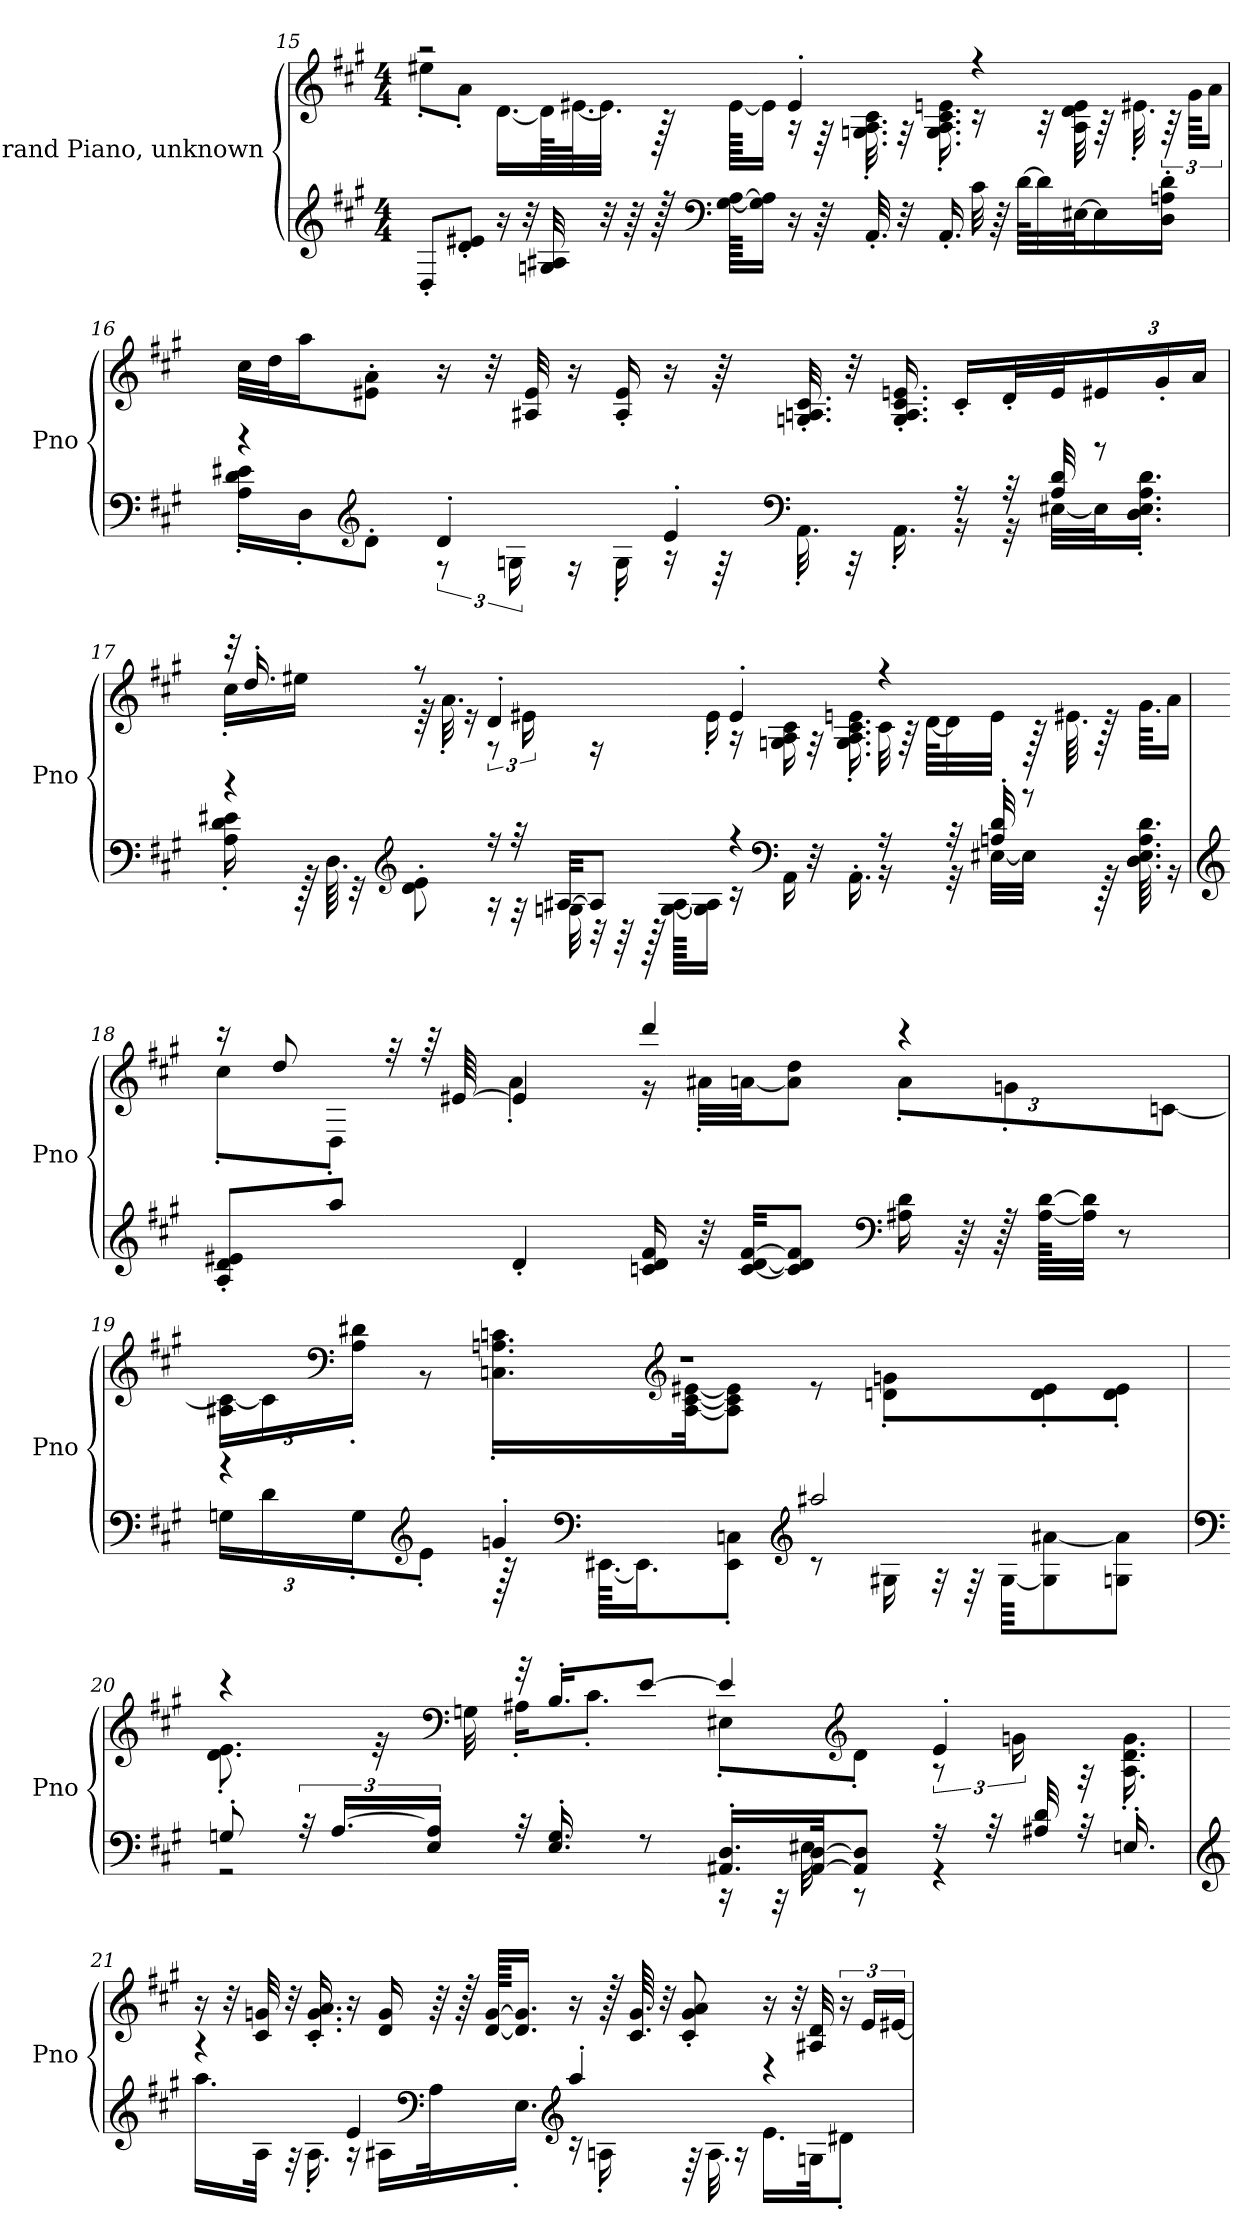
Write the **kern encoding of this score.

**kern	**kern
*part1	*part1
*staff2	*staff1
*I"Grand Piano, unknown	*
*I'Pno	*
!!LO:LB:g=z
*clefG2	*clefG2
*k[f#c#g#]	*k[f#c#g#]
*M4/4	*M4/4
=15	=15
*	*^
8D'/L	2r	8ee#X'\L
8d/' 8e#X/'J	.	8a'\J
16r	.	[16.d\LL
32r	.	.
32Gn/ 32A#X/	.	128d\KLL]
.	.	[64.e#X\J
32r	.	32.e#\JJJ]
64r	.	.
128r	.	128r
*clefF4	*	*
[128G\ [128A#\KKKLL	.	[128e#\KKKLL
16G\] 16A#\]JJ	.	16e#\JJ]
16r	4e#'/	16r
64r	.	64r
32.AA'/	.	32.Gn\' 32.A\' 32.c#\'
32r	.	32r
16.AA'/	.	16.G\' 16.A\' 16.c#\' 16.en\'
32c#\	4r	16r
64r	.	.
[64d\KLLL	.	.
32d\]	.	32r
[32E#X\J	.	32A\ 32d\ 32e\
16E#\]	.	64r
.	.	32.e#X'\
16D\' 16An\' 16d\'JJ	.	96r
.	.	96g#\KKLL
.	.	24a\JJ
*	*v	*v
!!LO:LB:g=z
=16	=16
*^	*
4r	16A\' 16d\' 16e#X\'LL	32cc#\LLL
.	.	32dd\J
.	16D'\J	16aa\J
*clefG2	*	*
.	8d'\J	8e#X\' 8a\'J
4d'/	12r	16r
.	.	32r
.	24Gn\	.
.	.	32A#X/ 32e#/
.	16r	16r
.	16G'\	16A#/' 16e#/'
4e#'/	16r	16r
.	64r	64r
*clefF4	*	*
.	32.AA'\	32.Gn/' 32.An/' 32.c#/'
.	32r	32r
.	16.AA'\	16.G/' 16.A/' 16.c#/' 16.en/'
16r	16r	16c#'/LL
32r	32r	32d'/L
32A/ 32d/	[32E#X\LLL	32e/J
*	*	*Xbrackettup
8r	32E#\J]	24e#X/
.	16.D\' 16.E#\' 16.A\' 16.d\'JJ	.
.	.	24g#'/
.	.	24a/JJ
!!LO:PB:g=z
=17	=17	=17
*	*	*^
4r	16A\' 16d\' 16e#X\'	32r	16cc#'\LL
.	.	16.dd'/	.
.	128r	.	16ee#X\JJ
.	64.D\	.	.
.	32r	.	.
*clefG2	*	*	*
.	8d\' 8e#\'	8r	64r
.	.	.	32.a'\
.	.	.	16r
*	*	*	*brackettup
16r	16r	4d'/	12r
32r	32r	.	.
.	.	.	24e#X\
[32A#X/KKL	32Gn\	.	.
8A#/J]	32r	.	16r
.	64r	.	.
.	128r	.	.
.	[128G\ [128A#\KKKLL	.	.
.	16G\] 16A#\]JJ	.	16e#'\
4r	16r	4e#'/	16r
*clefF4	*	*	*
.	16AA\	.	16Gn\ 16A\ 16c#\
.	32r	.	32r
.	16.AA'\	.	16.G\' 16.A\' 16.c#\' 16.en\'
16r	16r	4r	32c#\
.	.	.	64r
.	.	.	[64d\KLLL
32r	32r	.	32d\]
32An/' 32d/'	[32E#X\LLL	.	32e\JJJ
8r	32E#\JJJ]	.	128r
.	.	.	64.e#X\
.	128r	.	128r
.	64.D\ 64.E#\ 64.A\ 64.d\	.	64.g#\KKLL
.	16r	.	16a\JJ
*v	*v	*	*
!!LO:LB:g=z	!!
=18	=18	=18
*clefG2	*	*
8A/' 8d/' 8e#X/'L	16r	8cc#'\L
.	8dd/	.
8aa/J	.	8D'\J
.	32r	.
.	64r	.
.	[64e#X/	.
4d'/	4e#/]	4a'\
16cn/ 16d/ 16f#/	4ddd/	16r
32r	.	32a#X'\LLL
[32c/ [32d/ [32f#/KKL	.	[32an\JJ
8c/] 8d/] 8f#/]J	.	8a\] 8dd\J
*clefF4	*	*
*	*	*Xbrackettup
16A#X\ 16d\	4r	12a'\L
64r	.	.
128r	.	.
.	.	12gn'\
[128A#\ [128d\KKLLL	.	.
32A#\] 32d\]JJJ	.	.
8r	.	.
.	.	[12cn\J
!!LO:LB:g=z	!!
=19	=19	=19
*^	*	*
*	*Xbrackettup	*	*
4r	24Gn\LL	1r	24A#X\ 24c\_LL
.	24d\	.	24c\]
*	*	*clefF4	*
.	24G'\J	.	24A#\' 24d#X\'JJ
*clefG2	*	*	*
.	8e'\J	.	8r
4gn'/	128r	.	16.Cn\' 16.An\' 16.cn\'LL
*clefF4	*	*	*
.	[64.EE#X\KKLL	.	.
.	16.EE#\J]	.	.
*	*	*clefG2	*
.	.	.	[32A\ [32c\ [32e#X\JK
.	8EE#\' 8Cn\'J	.	8A\] 8c\] 8e#\]J
*clefG2	*	*	*
2aa#X/	8r	.	8r
.	16G#X\	.	8dn\' 8gn\'L
.	32r	.	.
.	64r	.	.
.	[64G#\KKKL	.	.
.	8G#\] [8a#X\	.	8d\' 8e#\'
.	8Gn\ 8a#\]J	.	8d\' 8e#\'J
!!LO:LB:g=z	!!
=20	=20	=20	=20
*clefF4	*	*	*
8Gn'/	2r	4r	8.d\' 8.e\'
*brackettup	*	*	*
48r	.	.	.
[24.A/LL	.	.	.
.	.	.	32r
24E/ 24A/]JJ	.	.	.
*	*	*clefF4	*
.	.	.	32Gn\
32r	.	32r	16A#X'\KL
16.E/' 16.G/'	.	16.B'/KL	.
.	.	.	8.c#'\J
8r	.	[8e/J	.
16.AA#X/' 16.D/'LL	16r	4e/]	8E#X'\L
.	32r	.	.
[32AA#/ [32D/JK	32E#X\	.	.
*	*	*clefG2	*
8AA#/] 8D/]J	8r	.	8d'\J
*	*	*	*brackettup
16r	4r	4e'/	12r
32r	.	.	.
.	.	.	24gn\
32A#X/ 32d/	.	.	.
32r	.	.	32r
16.En'/	.	.	16.A#\' 16.d\' 16.g\'
*	*	*v	*v
!!LO:LB:g=z
=21	=21	=21
*clefG2	*	*
4r	16.aa\LL	16r
.	.	32r
.	32A\JJk	32c#/ 32gn/
.	32r	32r
.	16.A'\	16.c#/' 16.g/' 16.a/'
4e/	16r	16r
.	16A#X\LL	16d/ 16g/
*clefF4	*	*
.	32A#\K	64r
.	.	128r
.	.	[128d/ [128g/KKKLL
.	16.E'\JJ	16.d/] 16.g/]JJ
*clefG2	*	*
4aa'/	16r	16r
.	16An'\	128r
.	.	64.c#/ 64.g/
.	.	32r
.	64r	8c#/' 8g/' 8a/'
.	32.A\	.
.	16r	.
4r	16.e\LL	16r
.	.	32r
.	32Gn\JK	32A#X/ 32d/
.	8d#X'\J	24r
.	.	24e/LL
.	.	[24e#X/JJ
*v	*v	*
=	=
*-	*-
